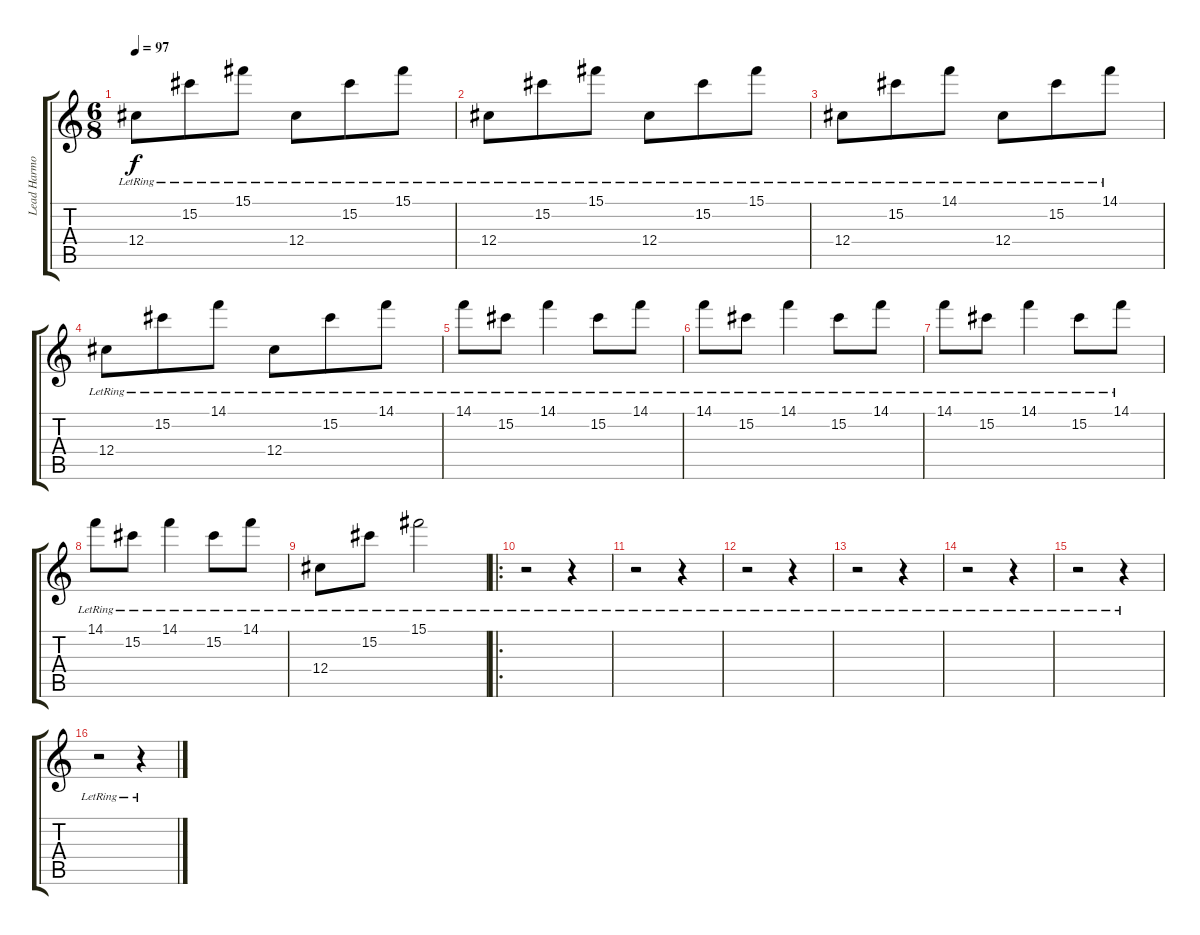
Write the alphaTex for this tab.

\track ("Lead Harmonies" "Lead Harmo") {instrument electricguitarjazz}
\staff {score tabs}
\tuning (Eb4 Bb3 Gb3 Db3 Ab2 Eb2) {hide}
\ts (6 8)
\tempo 97
\clef g2
\ks c
12.4{lr}.8{dy f} 15.2{lr}.8 15.1{lr}.8 12.4{lr}.8 15.2{lr}.8 15.1{lr}.8 |
12.4{lr}.8 15.2{lr}.8 15.1{lr}.8 12.4{lr}.8 15.2{lr}.8 15.1{lr}.8 |
12.4{lr}.8 15.2{lr}.8 14.1{lr}.8 12.4{lr}.8 15.2{lr}.8 14.1{lr}.8 |
12.4{lr}.8 15.2{lr}.8 14.1{lr}.8 12.4{lr}.8 15.2{lr}.8 14.1{lr}.8 |
14.1{lr}.8 15.2{lr}.8 14.1{lr}.4 15.2{lr}.8 14.1{lr}.8 |
14.1{lr}.8 15.2{lr}.8 14.1{lr}.4 15.2{lr}.8 14.1{lr}.8 |
14.1{lr}.8 15.2{lr}.8 14.1{lr}.4 15.2{lr}.8 14.1{lr}.8 |
14.1{lr}.8 15.2{lr}.8 14.1{lr}.4 15.2{lr}.8 14.1{lr}.8 |
12.4{lr}.8 15.2{lr}.8 15.1{lr}.2 |
\ro
r.2 r.4 |
r.2 r.4 |
r.2 r.4 |
r.2 r.4 |
r.2 r.4 |
r.2 r.4 |
r.2 r.4
